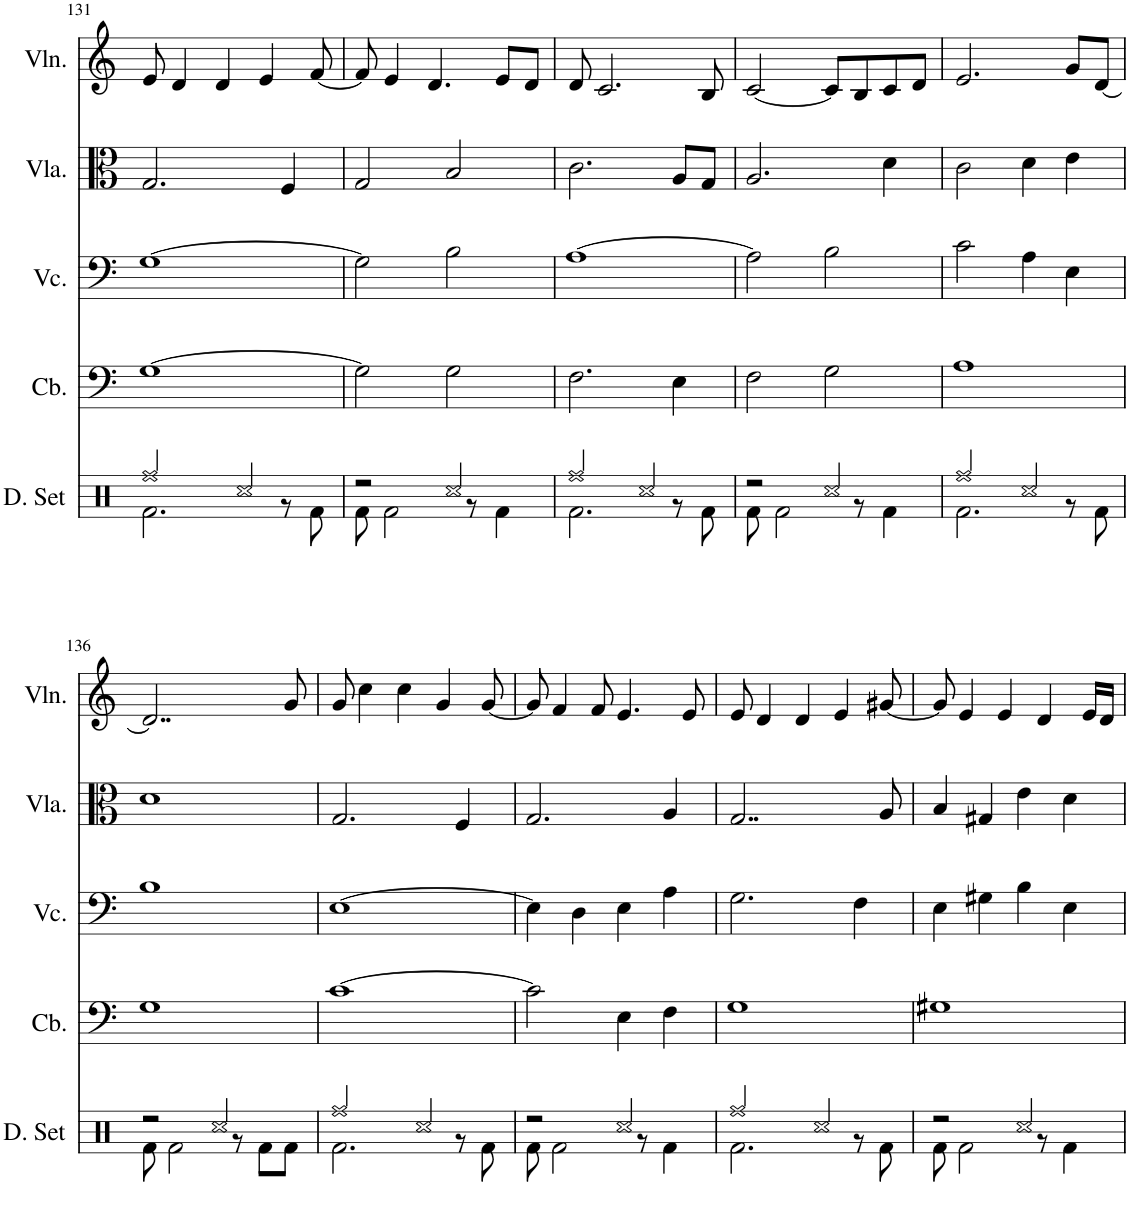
**kern	**kern	**kern	**kern	**kern
*part5	*part4	*part3	*part2	*part1
*staff5	*staff4	*staff3	*staff2	*staff1
*I"Drumset	*I"Contrabass	*I"Violoncello	*I"Viola	*I"Violin
*I'D. Set	*I'Cb.	*I'Vc.	*I'Vla.	*I'Vln.
!!LO:PB:g=z
*clefX	*clefF4	*clefF4	*clefC3	*clefG2
*	*Trd7c12	*	*	*
*k[]	*k[]	*k[]	*k[]	*k[]
*M4/4	*M4/4	*M4/4	*M4/4	*M4/4
=131	=131	=131	=131	=131
*^	*	*	*	*
2Rff/	2.Rf\	[1G	[1G	2.G/	8e/
.	.	.	.	.	4d/
.	.	.	.	.	4d/
2Rcc/	.	.	.	.	.
.	.	.	.	.	4e/
.	8r	.	.	4F/	.
.	8Rf\	.	.	.	[8f/
=132	=132	=132	=132	=132	=132
2r	8Rf\	2G\]	2G\]	2G/	8f/]
.	2Rf\	.	.	.	4e/
.	.	.	.	.	4.d/
2Rcc/	.	2G\	2B\	2B/	.
.	8r	.	.	.	.
.	4Rf\	.	.	.	8e/L
.	.	.	.	.	8d/J
=133	=133	=133	=133	=133	=133
2Rff/	2.Rf\	2.F\	[1A	2.c\	8d/
.	.	.	.	.	2.c/
2Rcc/	.	.	.	.	.
.	8r	4E\	.	8A/L	.
.	8Rf\	.	.	8G/J	8B/
=134	=134	=134	=134	=134	=134
2r	8Rf\	2F\	2A\]	2.A/	[2c/
.	2Rf\	.	.	.	.
2Rcc/	.	2G\	2B\	.	8c/L]
.	8r	.	.	.	8B/
.	4Rf\	.	.	4d\	8c/
.	.	.	.	.	8d/J
=135	=135	=135	=135	=135	=135
2Rff/	2.Rf\	1A	2c\	2c\	2.e/
2Rcc/	.	.	4A\	4d\	.
.	8r	.	4E\	4e\	8g/L
.	8Rf\	.	.	.	[8d/J
!!LO:LB:g=z
=136	=136	=136	=136	=136	=136
2r	8Rf\	1G	1B	1d	2..d/]
.	2Rf\	.	.	.	.
2Rcc/	.	.	.	.	.
.	8r	.	.	.	.
.	8Rf\L	.	.	.	.
.	8Rf\J	.	.	.	8g/
=137	=137	=137	=137	=137	=137
2Rff/	2.Rf\	[1c	[1E	2.G/	8g/
.	.	.	.	.	4cc\
.	.	.	.	.	4cc\
2Rcc/	.	.	.	.	.
.	.	.	.	.	4g/
.	8r	.	.	4F/	.
.	8Rf\	.	.	.	[8g/
=138	=138	=138	=138	=138	=138
2r	8Rf\	2c\]	4E\]	2.G/	8g/]
.	2Rf\	.	.	.	4f/
.	.	.	4D\	.	.
.	.	.	.	.	8f/
2Rcc/	.	4E\	4E\	.	4.e/
.	8r	.	.	.	.
.	4Rf\	4F\	4A\	4A/	.
.	.	.	.	.	8e/
=139	=139	=139	=139	=139	=139
2Rff/	2.Rf\	1G	2.G\	2..G/	8e/
.	.	.	.	.	4d/
.	.	.	.	.	4d/
2Rcc/	.	.	.	.	.
.	.	.	.	.	4e/
.	8r	.	4F\	.	.
.	8Rf\	.	.	8A/	[8g#X/
=140	=140	=140	=140	=140	=140
2r	8Rf\	1G#X	4E\	4B/	8g#/]
.	2Rf\	.	.	.	4e/
.	.	.	4G#X\	4G#X/	.
.	.	.	.	.	4e/
2Rcc/	.	.	4B\	4e\	.
.	8r	.	.	.	4d/
.	4Rf\	.	4E\	4d\	.
.	.	.	.	.	16e/LL
.	.	.	.	.	16d/JJ
*v	*v	*	*	*	*
=	=	=	=	=
*-	*-	*-	*-	*-
